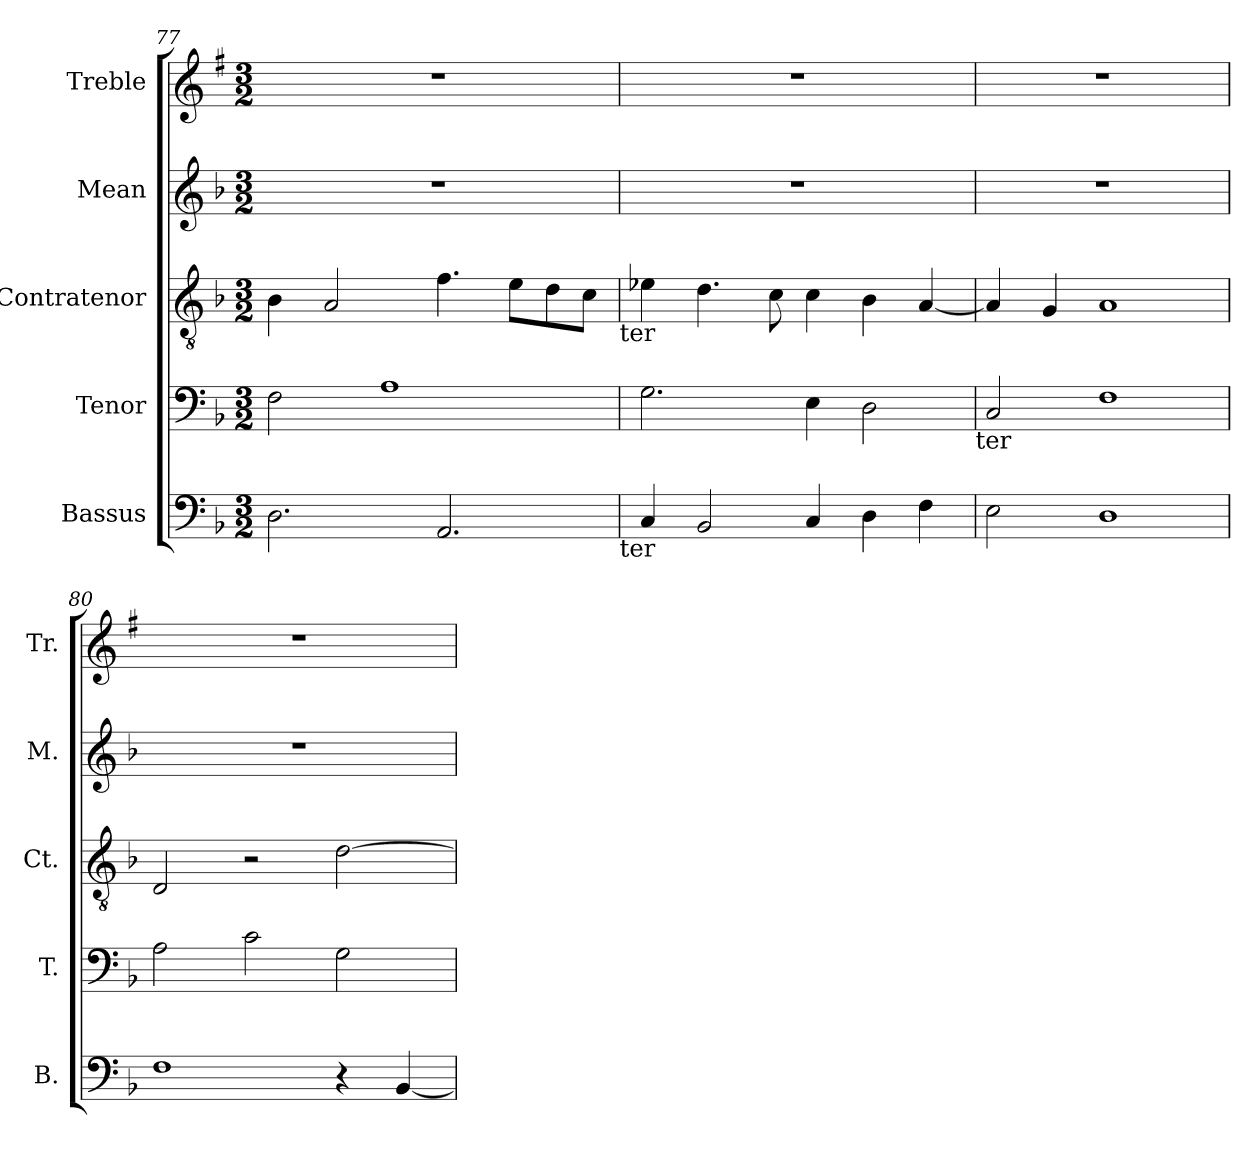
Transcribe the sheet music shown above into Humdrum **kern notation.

**kern	**kern	**kern	**kern	**kern
*part5	*part4	*part3	*part2	*part1
*staff5	*staff4	*staff3	*staff2	*staff1
*I"Bassus	*I"Tenor	*I"Contratenor	*I"Mean	*I"Treble
*I'B.	*I'T.	*I'Ct.	*I'M.	*I'Tr.
*clefF4	*clefF4	*clefGv2	*clefG2	*clefG2
*ITrd7c12	*	*	*	*ITrd1c2
*k[b-]	*k[b-]	*k[b-]	*k[b-]	*k[b-]
*F:	*F:	*F:	*F:	*F:
*M3/2	*M3/2	*M3/2	*M3/2	*M3/2
=77	=77	=77	=77	=77
2.DD\	2F\	4B-\	1.r	1.r
.	.	2A/	.	.
.	1A	.	.	.
2.AAA/	.	4.f\	.	.
.	.	8e\L	.	.
.	.	8d\	.	.
.	.	8c\J	.	.
!	!	!LO:TX:b:t=ter	!	!
!LO:TX:b:t=ter	!	!	!	!
=78	=78	=78	=78	=78
4CC/	2.G\	4e->\	1.r	1.r
2BBB-/	.	4.d\	.	.
.	.	8c\	.	.
4CC/	4E\	4c\	.	.
4DD\	2D\	4B-\	.	.
4FF\	.	[<4A/	.	.
!	!LO:TX:b:t=ter	!	!	!
=79	=79	=79	=79	=79
2EE\	2C/	4A/]	1.r	1.r
.	.	4G/	.	.
1DD	1F	1A	.	.
=80	=80	=80	=80	=80
1FF	2A\	2D/	1.r	1.r
.	2c\	2r	.	.
4r	2G\	[<2d\	.	.
[<4BBB-/	.	.	.	.
=	=	=	=	=
*-	*-	*-	*-	*-
